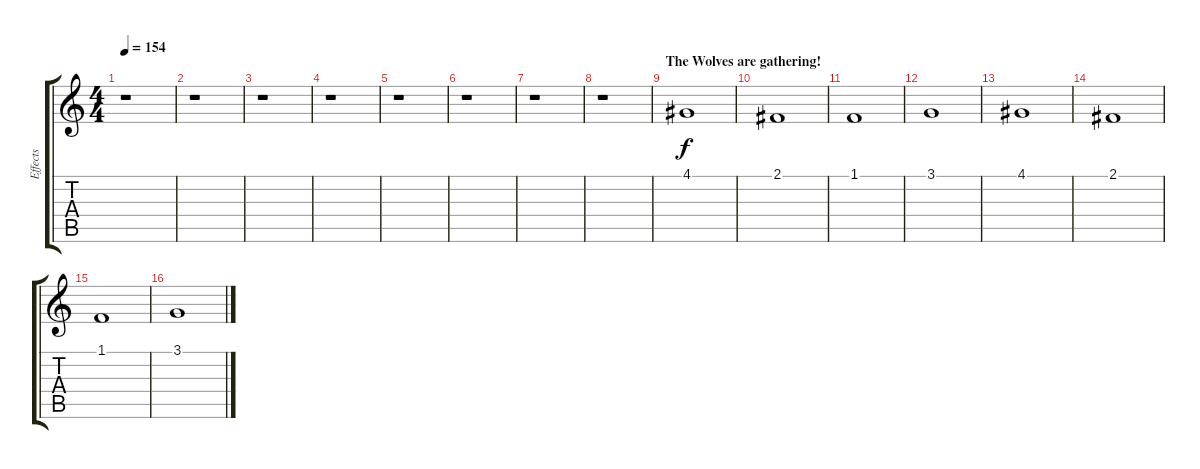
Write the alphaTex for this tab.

\track ("Effects" "Effects") {instrument pad2warm}
\staff {score tabs}
\tuning (E4 B3 G3 D3 A2 E2) {hide}
\ts (4 4)
\tempo 154
\clef g2
\ks c
r.1{dy f} |
r.1 |
r.1 |
r.1 |
r.1 |
r.1 |
r.1 |
r.1 |
\section ("" "The Wolves are gathering!")
4.1.1 |
2.1.1 |
1.1.1 |
3.1.1 |
4.1.1 |
2.1.1 |
1.1.1 |
3.1.1
